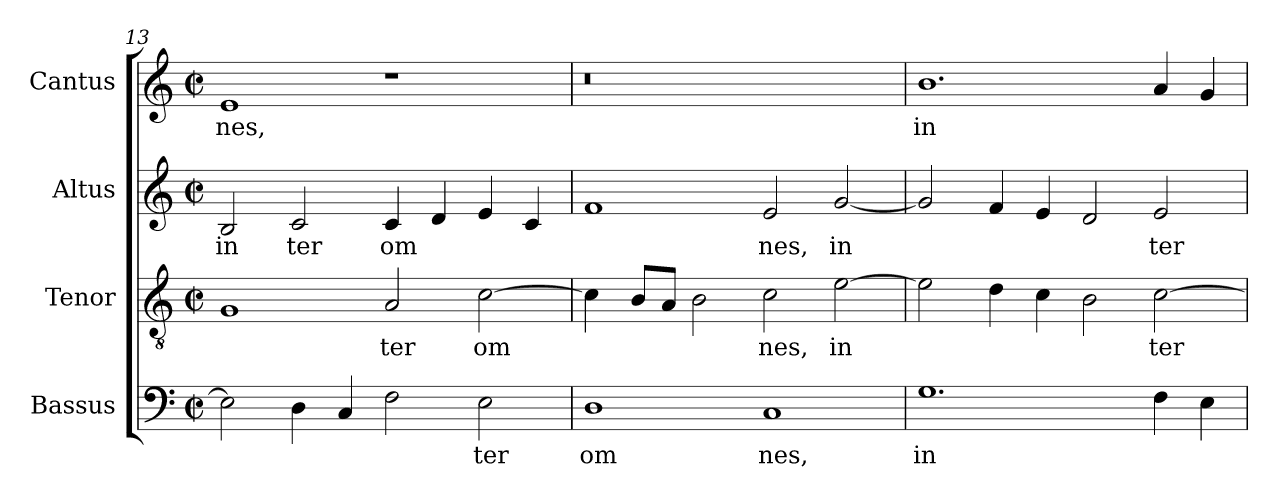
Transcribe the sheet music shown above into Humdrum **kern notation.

**kern	**text	**kern	**text	**kern	**text	**kern	**text
*part4	*part4	*part3	*part3	*part2	*part2	*part1	*part1
*staff4	*staff4	*staff3	*staff3	*staff2	*staff2	*staff1	*staff1
*I"Bassus	*	*I"Tenor	*	*I"Altus	*	*I"Cantus	*
!!LO:PB:g=z
*clefF4	*	*clefGv2	*	*clefG2	*	*clefG2	*
*k[]	*	*k[]	*	*k[]	*	*k[]	*
*C:	*	*C:	*	*C:	*	*C:	*
*M2/2	*	*M2/2	*	*M2/2	*	*M2/2	*
*met(c|)	*	*met(c|)	*	*met(c|)	*	*met(c|)	*
=13	=13	=13	=13	=13	=13	=13	=13
!	!LO:LY:b:cj	!	!LO:LY:b:cj	!	!LO:LY:b:cj	!	!LO:LY:b:cj
2E\]	.	1G	.	2B/	in	1e	-nes,
!	!LO:LY:b:cj	!	!	!	!LO:LY:b:cj	!	!
4D\	.	.	.	2c/	ter	.	.
!	!LO:LY:b:cj	!	!	!	!	!	!
4C/	.	.	.	.	.	.	.
!	!LO:LY:b:cj	!	!LO:LY:b:cj	!	!LO:LY:b:cj	!	!
2F\	.	2A/	ter	4c/	om	1r	.
!	!	!	!	!	!LO:LY:b:cj	!	!
.	.	.	.	4d/	.	.	.
!	!LO:LY:b:cj	!	!LO:LY:b:cj	!	!LO:LY:b:cj	!	!
2E\	ter	[>2c\	om-	4e/	.	.	.
!	!	!	!	!	!LO:LY:b:cj	!	!
.	.	.	.	4c/	.	.	.
=14	=14	=14	=14	=14	=14	=14	=14
!	!LO:LY:b:cj	!	!LO:LY:b:cj	!	!LO:LY:b:cj	!	!
1D	om	4c\]	--	1f	.	0r	.
!	!	!	!LO:LY:b:cj	!	!	!	!
.	.	8B/L	--	.	.	.	.
!	!	!	!LO:LY:b:cj	!	!	!	!
.	.	8A/J	--	.	.	.	.
!	!	!	!LO:LY:b:cj	!	!	!	!
.	.	2B\	--	.	.	.	.
!	!LO:LY:b:cj	!	!LO:LY:b:cj	!	!LO:LY:b:cj	!	!
1C	nes,	2c\	-nes,	2e/	nes,	.	.
!	!	!	!LO:LY:b:cj	!	!LO:LY:b:cj	!	!
.	.	[>2e\	in-	[<2g/	in	.	.
=15	=15	=15	=15	=15	=15	=15	=15
!	!LO:LY:b:cj	!	!LO:LY:b:cj	!	!LO:LY:b:cj	!	!LO:LY:b:cj
1.G	in	2e\]	--	2g/]	.	1.b	in
!	!	!	!LO:LY:b:cj	!	!LO:LY:b:cj	!	!
.	.	4d\	--	4f/	.	.	.
!	!	!	!LO:LY:b:cj	!	!LO:LY:b:cj	!	!
.	.	4c\	--	4e/	.	.	.
!	!	!	!LO:LY:b:cj	!	!LO:LY:b:cj	!	!
.	.	2B\	--	2d/	.	.	.
!	!LO:LY:b:cj	!	!LO:LY:b:cj	!	!LO:LY:b:cj	!	!LO:LY:b:cj
4F\	.	[>2c\	-ter	2e/	ter	4a/	.
!	!LO:LY:b:cj	!	!	!	!	!	!LO:LY:b:cj
4E\	.	.	.	.	.	4g/	.
=	=	=	=	=	=	=	=
*-	*-	*-	*-	*-	*-	*-	*-
